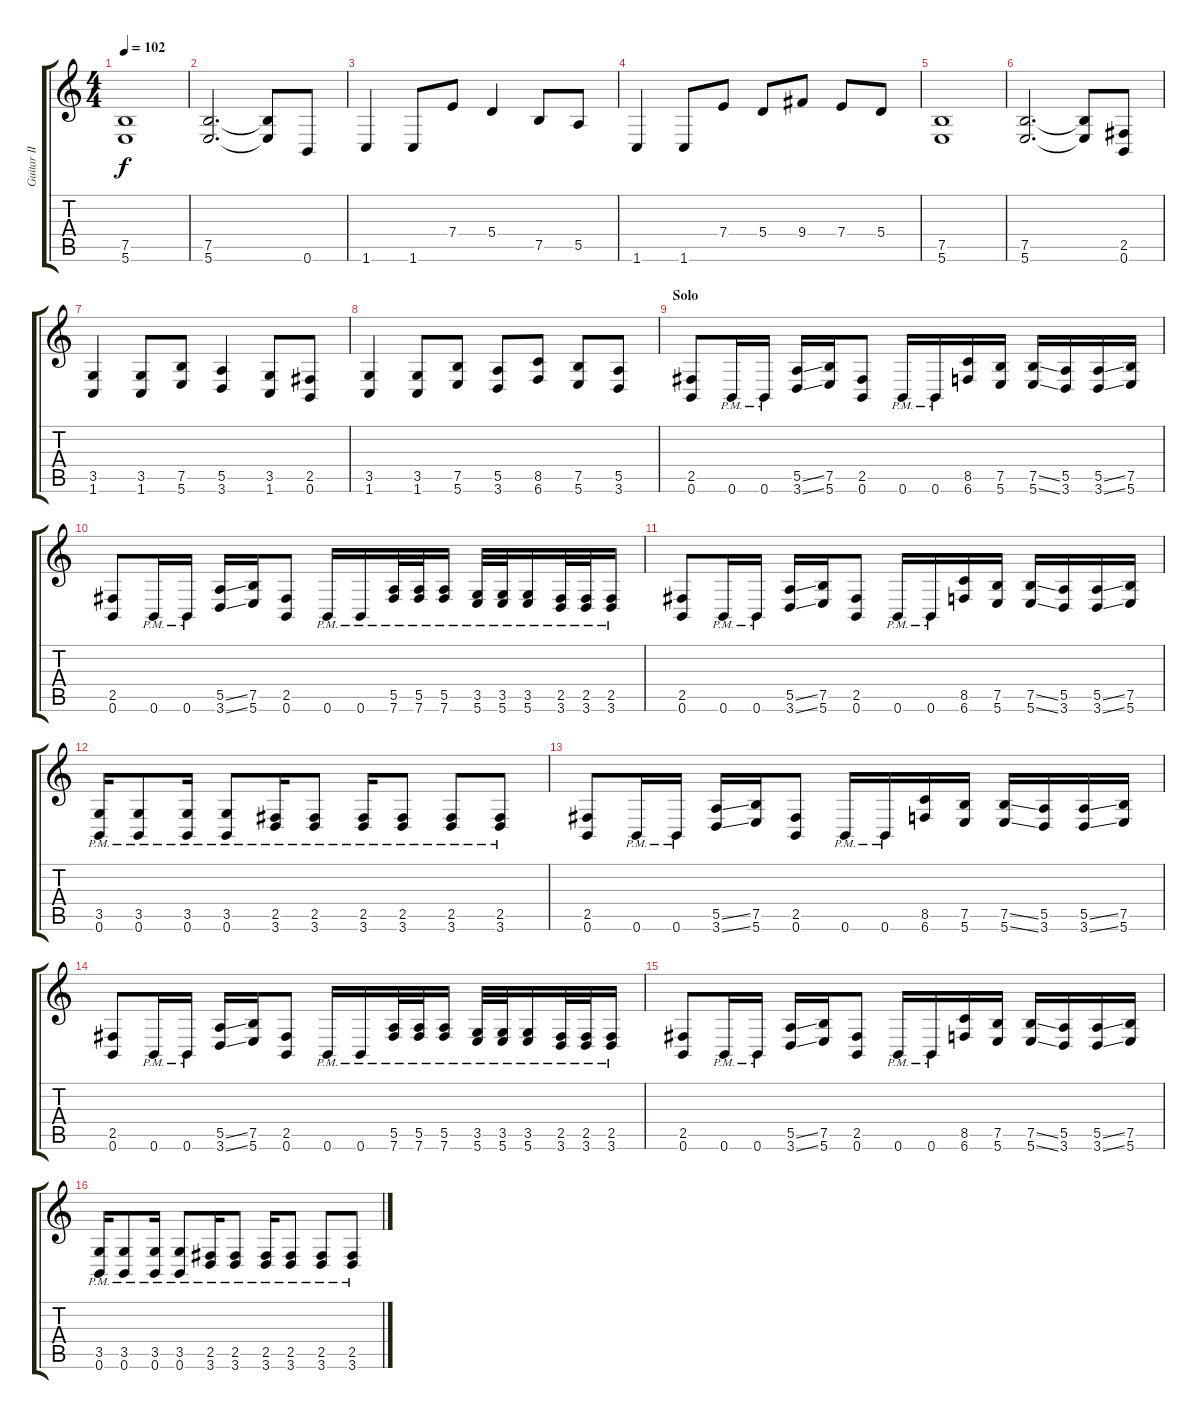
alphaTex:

\track ("Guitar II" "Guitar II") {instrument distortionguitar}
\staff {score tabs}
\tuning (B3 Gb3 D3 A2 E2 B1) {hide}
\ts (4 4)
\tempo 102
\clef g2
\ks c
(7.5 5.6).1{dy f} |
(7.5 5.6).2{d} (7.5{t} 5.6{t}).8 0.6.8 |
1.6.4 1.6.8 7.4.8 5.4.4 7.5.8 5.5.8 |
1.6.4 1.6.8 7.4.8 5.4.8 9.4.8 7.4.8 5.4.8 |
(7.5 5.6).1 |
(7.5 5.6).2{d} (7.5{t} 5.6{t}).8 (2.5 0.6).8 |
(3.5 1.6).4 (3.5 1.6).8 (7.5 5.6).8 (5.5 3.6).4 (3.5 1.6).8 (2.5 0.6).8 |
(3.5 1.6).4 (3.5 1.6).8 (7.5 5.6).8 (5.5 3.6).8 (8.5 6.6).8 (7.5 5.6).8 (5.5 3.6).8 |
\section ("" "Solo")
(2.5 0.6).8 0.6{pm}.16 0.6{pm}.16 (5.5{ss} 3.6{ss}).16 (7.5 5.6).16 (2.5 0.6).8 0.6{pm}.16 0.6{pm}.16 (8.5 6.6).16 (7.5 5.6).16 (7.5{ss} 5.6{ss}).16 (5.5 3.6).16 (5.5{ss} 3.6{ss}).16 (7.5 5.6).16 |
(2.5 0.6).8 0.6{pm}.16 0.6{pm}.16 (5.5{ss} 3.6{ss}).16 (7.5 5.6).16 (2.5 0.6).8 0.6{pm}.16 0.6{pm}.16 (5.5 7.6{pm}).32 (5.5 7.6{pm}).32 (5.5 7.6{pm}).16 (3.5 5.6{pm}).32 (3.5 5.6{pm}).32 (3.5 5.6{pm}).16 (2.5 3.6{pm}).32 (2.5 3.6{pm}).32 (2.5 3.6{pm}).16 |
(2.5 0.6).8 0.6{pm}.16 0.6{pm}.16 (5.5{ss} 3.6{ss}).16 (7.5 5.6).16 (2.5 0.6).8 0.6{pm}.16 0.6{pm}.16 (8.5 6.6).16 (7.5 5.6).16 (7.5{ss} 5.6{ss}).16 (5.5 3.6).16 (5.5{ss} 3.6{ss}).16 (7.5 5.6).16 |
(3.5{pm} 0.6{pm}).16 (3.5{pm} 0.6{pm}).8 (3.5{pm} 0.6{pm}).16 (3.5{pm} 0.6{pm}).8 (2.5{pm} 3.6{pm}).16 (2.5{pm} 3.6{pm}).8 (2.5{pm} 3.6{pm}).16 (2.5{pm} 3.6{pm}).8 (2.5{pm} 3.6{pm}).8 (2.5{pm} 3.6{pm}).8 |
(2.5 0.6).8 0.6{pm}.16 0.6{pm}.16 (5.5{ss} 3.6{ss}).16 (7.5 5.6).16 (2.5 0.6).8 0.6{pm}.16 0.6{pm}.16 (8.5 6.6).16 (7.5 5.6).16 (7.5{ss} 5.6{ss}).16 (5.5 3.6).16 (5.5{ss} 3.6{ss}).16 (7.5 5.6).16 |
(2.5 0.6).8 0.6{pm}.16 0.6{pm}.16 (5.5{ss} 3.6{ss}).16 (7.5 5.6).16 (2.5 0.6).8 0.6{pm}.16 0.6{pm}.16 (5.5 7.6{pm}).32 (5.5 7.6{pm}).32 (5.5 7.6{pm}).16 (3.5 5.6{pm}).32 (3.5 5.6{pm}).32 (3.5 5.6{pm}).16 (2.5 3.6{pm}).32 (2.5 3.6{pm}).32 (2.5 3.6{pm}).16 |
(2.5 0.6).8 0.6{pm}.16 0.6{pm}.16 (5.5{ss} 3.6{ss}).16 (7.5 5.6).16 (2.5 0.6).8 0.6{pm}.16 0.6{pm}.16 (8.5 6.6).16 (7.5 5.6).16 (7.5{ss} 5.6{ss}).16 (5.5 3.6).16 (5.5{ss} 3.6{ss}).16 (7.5 5.6).16 |
(3.5{pm} 0.6{pm}).16 (3.5{pm} 0.6{pm}).8 (3.5{pm} 0.6{pm}).16 (3.5{pm} 0.6{pm}).8 (2.5{pm} 3.6{pm}).16 (2.5{pm} 3.6{pm}).8 (2.5{pm} 3.6{pm}).16 (2.5{pm} 3.6{pm}).8 (2.5{pm} 3.6{pm}).8 (2.5{pm} 3.6{pm}).8
